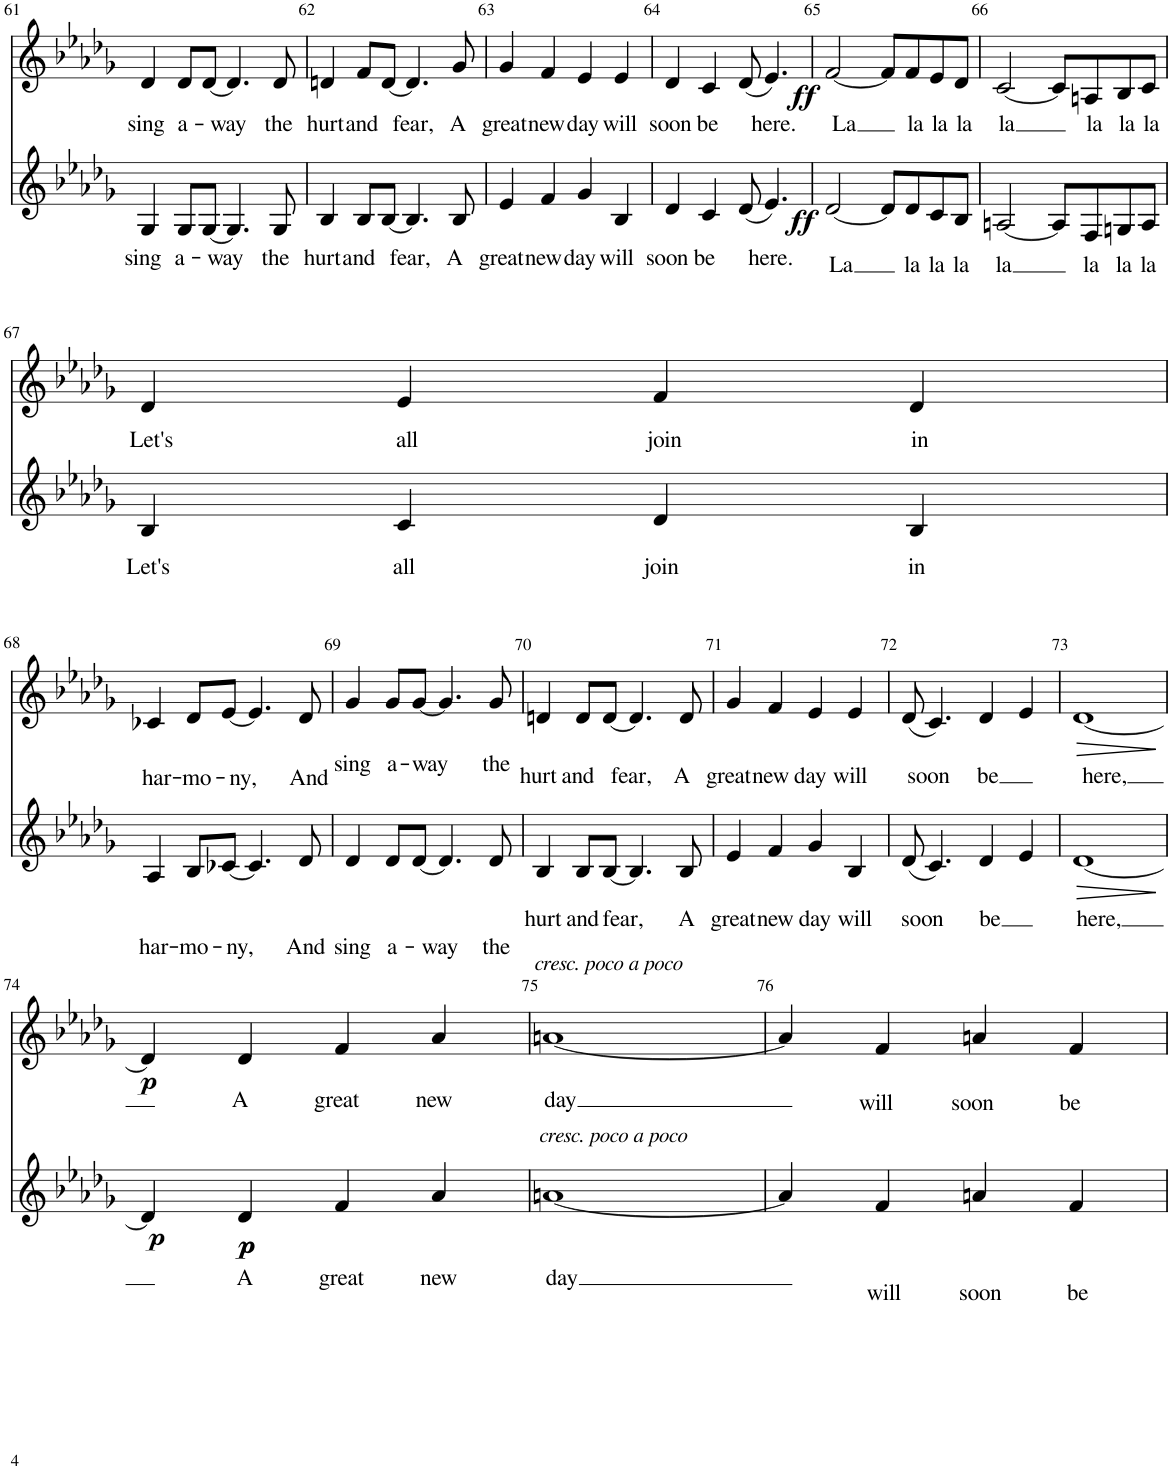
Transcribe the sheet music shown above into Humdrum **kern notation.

**kern	**text	**dynam	**kern	**text	**dynam
*part2	*part2	*part2	*part1	*part1	*part1
*staff2	*staff2	*staff2	*staff1	*staff1	*staff1
*I"Bass	*	*	*I"Tenor	*	*
*clefG2	*	*	*clefG2	*	*
*k[b-e-a-d-g-]	*	*	*k[b-e-a-d-g-]	*	*
*M4/4	*	*	*M4/4	*	*
=60	=60	=60	=60	=60	=60
!	!LO:LY:b	!	!	!LO:LY:b	!
4A-/	har-	.	4c-X/	har-	.
!	!LO:LY:b	!	!	!LO:LY:b	!
8B-/L	-mo-	.	8d-/L	-mo-	.
!	!LO:LY:b	!	!	!LO:LY:b	!
[8c-X/J	-ny,	.	[8e-/J	-ny,	.
4.c-/]	.	.	4.e-/]	.	.
!	!LO:LY:b	!	!	!LO:LY:b	!
8A-/	And	.	8d-/	And	.
!!LO:PB:g=z
=61	=61	=61	=61	=61	=61
!	!LO:LY:b	!	!	!LO:LY:b	!
4G-/	sing	.	4d-/	sing	.
!	!LO:LY:b	!	!	!LO:LY:b	!
8G-/L	a-	.	8d-/L	a-	.
!	!LO:LY:b	!	!	!LO:LY:b	!
[8G-/J	-way	.	[8d-/J	-way	.
4.G-/]	.	.	4.d-/]	.	.
!	!LO:LY:b	!	!	!LO:LY:b	!
8G-/	the	.	8d-/	the	.
=62	=62	=62	=62	=62	=62
!	!LO:LY:b	!	!	!LO:LY:b	!
4B-/	hurt	.	4dn/	hurt	.
!	!LO:LY:b	!	!	!LO:LY:b	!
8B-/L	and	.	8f/L	and	.
!	!LO:LY:b	!	!	!LO:LY:b	!
[8B-/J	fear,	.	[8d/J	fear,	.
4.B-/]	.	.	4.d/]	.	.
!	!LO:LY:b	!	!	!LO:LY:b	!
8B-/	A	.	8g-/	A	.
=63	=63	=63	=63	=63	=63
!	!LO:LY:b	!	!	!LO:LY:b	!
4e-/	great	.	4g-/	great	.
!	!LO:LY:b	!	!	!LO:LY:b	!
4f/	new	.	4f/	new	.
!	!LO:LY:b	!	!	!LO:LY:b	!
4g-/	day	.	4e-/	day	.
!	!LO:LY:b	!	!	!LO:LY:b	!
4B-/	will	.	4e-/	will	.
=64	=64	=64	=64	=64	=64
!	!LO:LY:b	!	!	!LO:LY:b	!
4d-/	soon	.	4d-/	soon	.
!	!LO:LY:b	!	!	!LO:LY:b	!
4c/	be	.	4c/	be	.
!	!LO:LY:b	!	!	!LO:LY:b	!
(8d-/	here.	.	(8d-/	here.	.
4.e-/)	.	.	4.e-/)	.	.
=65	=65	=65	=65	=65	=65
!	!LO:LY:b	!LO:DY:b	!	!LO:LY:b	!LO:DY:b
[2d-/	La	ff	[2f/	La	ff
8d-/L]	.	.	8f/L]	.	.
!	!LO:LY:b	!	!	!LO:LY:b	!
8d-/	la	.	8f/	la	.
!	!LO:LY:b	!	!	!LO:LY:b	!
8c/	la	.	8e-/	la	.
!	!LO:LY:b	!	!	!LO:LY:b	!
8B-/J	la	.	8d-/J	la	.
=66	=66	=66	=66	=66	=66
!	!LO:LY:b	!	!	!LO:LY:b	!
[2An/	la	.	[2c/	la	.
8A/L]	.	.	8c/L]	.	.
!	!LO:LY:b	!	!	!LO:LY:b	!
8F/	la	.	8An/	la	.
!	!LO:LY:b	!	!	!LO:LY:b	!
8Gn/	la	.	8B-/	la	.
!	!LO:LY:b	!	!	!LO:LY:b	!
8A/J	la	.	8c/J	la	.
!!LO:LB:g=z
=67	=67	=67	=67	=67	=67
!	!LO:LY:b	!	!	!LO:LY:b	!
4B-/	Let's	.	4d-/	Let's	.
!	!LO:LY:b	!	!	!LO:LY:b	!
4c/	all	.	4e-/	all	.
!	!LO:LY:b	!	!	!LO:LY:b	!
4d-/	join	.	4f/	join	.
!	!LO:LY:b	!	!	!LO:LY:b	!
4B-/	in	.	4d-/	in	.
!!LO:LB:g=z
=68	=68	=68	=68	=68	=68
!	!LO:LY:b	!	!	!LO:LY:b	!
4A-/	har-	.	4c-X/	har-	.
!	!LO:LY:b	!	!	!LO:LY:b	!
8B-/L	-mo-	.	8d-/L	-mo-	.
!	!LO:LY:b	!	!	!LO:LY:b	!
[8c-X/J	-ny,	.	[8e-/J	-ny,	.
4.c-/]	.	.	4.e-/]	.	.
!	!LO:LY:b	!	!	!LO:LY:b	!
8d-/	And	.	8d-/	And	.
=69	=69	=69	=69	=69	=69
!	!LO:LY:b	!	!	!LO:LY:b	!
4d-/	sing	.	4g-/	sing	.
!	!LO:LY:b	!	!	!LO:LY:b	!
8d-/L	a-	.	8g-/L	a-	.
!	!LO:LY:b	!	!	!LO:LY:b	!
[8d-/J	-way	.	[8g-/J	-way	.
4.d-/]	.	.	4.g-/]	.	.
!	!LO:LY:b	!	!	!LO:LY:b	!
8d-/	the	.	8g-/	the	.
=70	=70	=70	=70	=70	=70
!	!LO:LY:b	!	!	!LO:LY:b	!
4B-/	hurt	.	4dn/	hurt	.
!	!LO:LY:b	!	!	!LO:LY:b	!
8B-/L	and	.	8d/L	and	.
!	!LO:LY:b	!	!	!LO:LY:b	!
[8B-/J	fear,	.	[8d/J	fear,	.
4.B-/]	.	.	4.d/]	.	.
!	!LO:LY:b	!	!	!LO:LY:b	!
8B-/	A	.	8d/	A	.
=71	=71	=71	=71	=71	=71
!	!LO:LY:b	!	!	!LO:LY:b	!
4e-/	great	.	4g-/	great	.
!	!LO:LY:b	!	!	!LO:LY:b	!
4f/	new	.	4f/	new	.
!	!LO:LY:b	!	!	!LO:LY:b	!
4g-/	day	.	4e-/	day	.
!	!LO:LY:b	!	!	!LO:LY:b	!
4B-/	will	.	4e-/	will	.
=72	=72	=72	=72	=72	=72
!	!LO:LY:b	!	!	!LO:LY:b	!
(8d-/	soon	.	(8d-/	soon	.
4.c/)	.	.	4.c/)	.	.
!	!LO:LY:b	!	!	!LO:LY:b	!
4d-/	be	.	4d-/	be	.
4e-/	.	.	4e-/	.	.
=73	=73	=73	=73	=73	=73
!	!LO:LY:b	!LO:HP:b	!	!LO:LY:b	!LO:HP:b
[1d-	here,	>	[1d-	here,	>
.	.	]	.	.	]
!!LO:LB:g=z
=74	=74	=74	=74	=74	=74
!	!	!LO:DY:b	!	!	!LO:DY:b
4d-/]	.	p	4d-/]	.	p
!	!LO:LY:b	!LO:DY:b	!	!LO:LY:b	!
!	!	!LO:DY:n=1:b	!	!	!
4d-/	A	p p	4d-/	A	.
!	!LO:LY:b	!	!	!LO:LY:b	!
4f/	great	.	4f/	great	.
!	!LO:LY:b	!	!	!LO:LY:b	!
4a-/	new	.	4a-/	new	.
=75	=75	=75	=75	=75	=75
!	!	!	!LO:TX:a:i:t=cresc. poco a poco	!	!
!LO:TX:a:i:t=cresc. poco a poco	!	!	!	!	!
!	!LO:LY:b	!	!	!LO:LY:b	!
[1an	day	.	[1an	day	.
=	=	=	=	=	=
*-	*-	*-	*-	*-	*-
